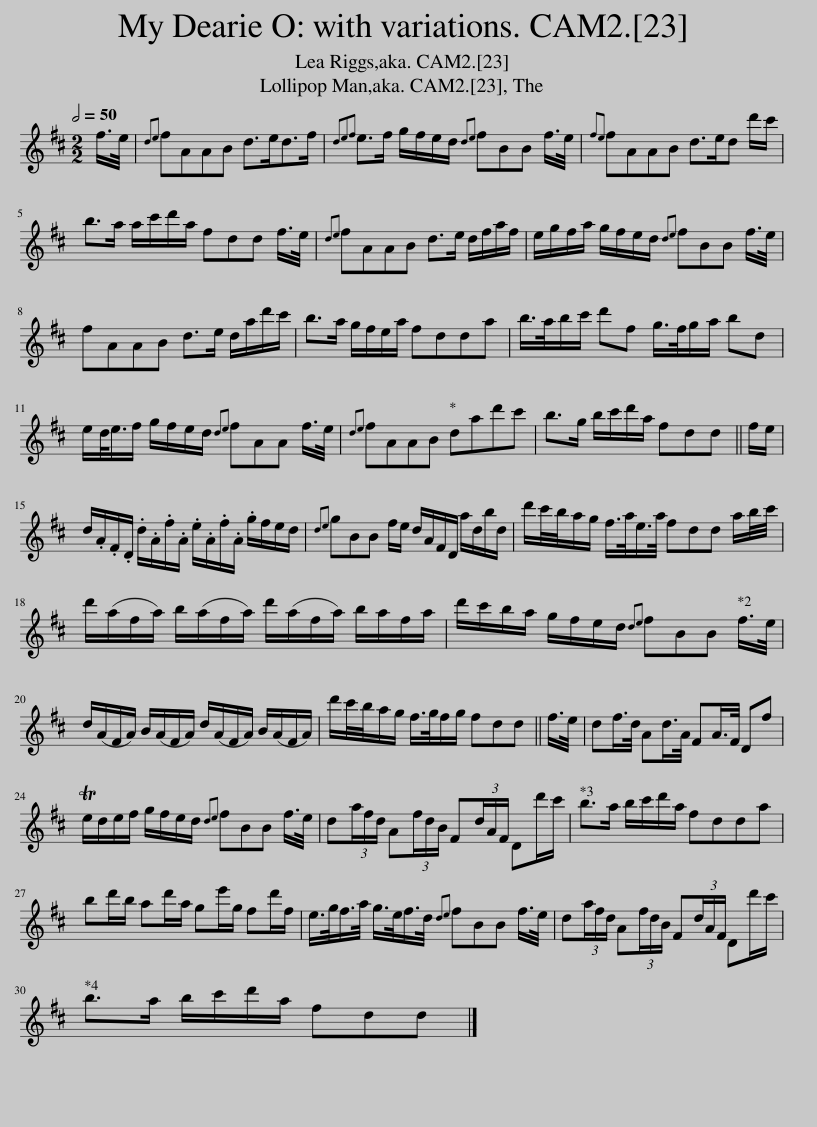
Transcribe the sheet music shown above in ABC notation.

X:1
L:1/8
Q:1/2=50
M:2/2
I:linebreak $
K:D
V:1 treble
V:1
 f/>e/ |{de} fAAB d>ed>f |{def} e>f g/f/e/d/{de} fBB f/>e/ |{fe} fAAB d>ed d'/c'/ |$ b>a a/c'/d'/a/ fdd f/>e/ | %5
{de} fAAB d>e d/f/a/f/ | e/g/f/a/ g/f/e/d/{de} fBB f/>e/ |$ fAAB d>e d/a/d'/c'/ | b>a g/f/e/a/ fdda | b/>a/b/c'/ d'f g/>f/g/a/ bd |$ %10
 e/d/<e/f/ g/f/e/d/{de} fAA f/>e/ |{de} fAAB dad'c' | b>g b/c'/d'/a/ fdd || f/e/ |$ d/.A/.F/.D/ .d/.A/.f/.A/ .e/.A/.f/.A/ .g/f/e/d/ | %15
{de} gBB f/e/ d/A/F/D/ a/d/b/d/ | d'/c'/4b/4a/g/ f/>a/e/>a/ fdd a/b/4c'/4 |$ d'/(a/f/a/) b/(a/f/a/) d'/(a/f/a/) b/a/f/a/ | d'/c'/b/a/ g/f/e/d/{de} fBB f/>e/ |$ d/(A/F/A/) B/(A/F/A/) d/(A/F/A/) B/(A/F/A/) | %20
 d'/c'/4b/4a/g/ f/>g/f/g/ fdd || f/>e/ | df/>d/ Ad/>A/ FA/>F/ Df |$ Te/d/e/f/ g/f/e/d/{de} fBB f/>e/ | d(3a/f/d/ A(3f/d/B/ F(3d/A/F/ Dd'/c'/ | %25
 b>a b/c'/d'/a/ fdda |$ bd'/b/ ad'/a/ ge'/g/ fd'/f/ | e/>g/f/>a/ g/>e/f/>d/{de} fBB f/>e/ | d(3a/f/d/ A(3f/d/B/ F(3d/A/F/ Dd'/c'/ |$ b>a b/c'/d'/a/ fdd |] %30
